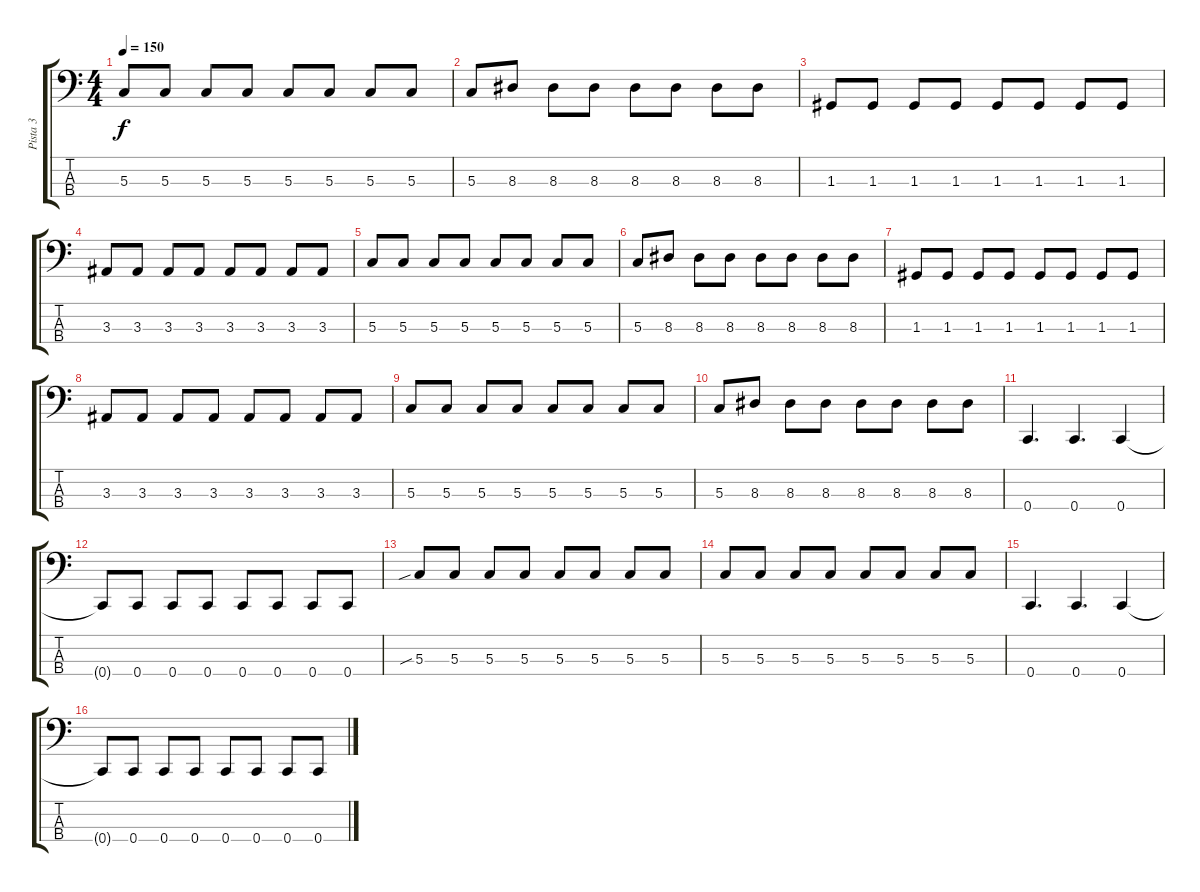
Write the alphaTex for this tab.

\track ("Pista 3" "Pista 3") {instrument electricbasspick}
\staff {score tabs}
\tuning (F2 C2 G1 C1) {hide}
\ts (4 4)
\tempo 150
\clef f4
\ks c
5.3.8{dy f} 5.3.8 5.3.8 5.3.8 5.3.8 5.3.8 5.3.8 5.3.8 |
5.3.8 8.3.8 8.3.8 8.3.8 8.3.8 8.3.8 8.3.8 8.3.8 |
1.3.8 1.3.8 1.3.8 1.3.8 1.3.8 1.3.8 1.3.8 1.3.8 |
3.3.8 3.3.8 3.3.8 3.3.8 3.3.8 3.3.8 3.3.8 3.3.8 |
5.3.8 5.3.8 5.3.8 5.3.8 5.3.8 5.3.8 5.3.8 5.3.8 |
5.3.8 8.3.8 8.3.8 8.3.8 8.3.8 8.3.8 8.3.8 8.3.8 |
1.3.8 1.3.8 1.3.8 1.3.8 1.3.8 1.3.8 1.3.8 1.3.8 |
3.3.8 3.3.8 3.3.8 3.3.8 3.3.8 3.3.8 3.3.8 3.3.8 |
5.3.8 5.3.8 5.3.8 5.3.8 5.3.8 5.3.8 5.3.8 5.3.8 |
5.3.8 8.3.8 8.3.8 8.3.8 8.3.8 8.3.8 8.3.8 8.3.8 |
0.4.4{d} 0.4.4{d} 0.4.4 |
0.4{t}.8 0.4.8 0.4.8 0.4.8 0.4.8 0.4.8 0.4.8 0.4.8 |
5.3{sib}.8 5.3.8 5.3.8 5.3.8 5.3.8 5.3.8 5.3.8 5.3.8 |
5.3.8 5.3.8 5.3.8 5.3.8 5.3.8 5.3.8 5.3.8 5.3.8 |
0.4.4{d} 0.4.4{d} 0.4.4 |
0.4{t}.8 0.4.8 0.4.8 0.4.8 0.4.8 0.4.8 0.4.8 0.4.8
